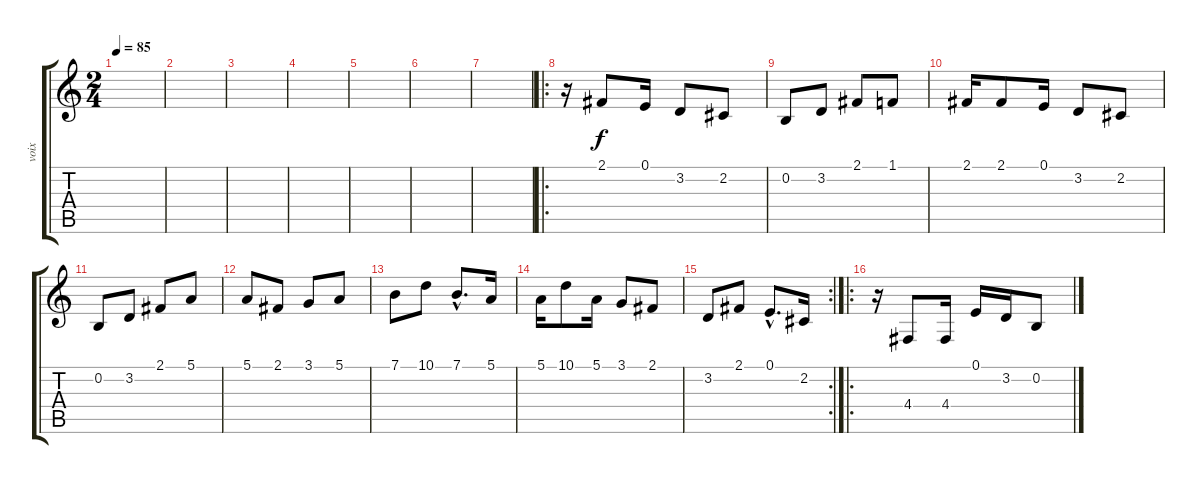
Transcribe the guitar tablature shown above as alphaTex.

\track ("voix" "voix") {instrument tangoaccordion}
\staff {score tabs}
\tuning (E4 B3 G3 D3 A2 E2) {hide}
\ts (2 4)
\tempo 85
\clef g2
\ks c
|
|
|
|
|
|
|
\ro
r.16 2.1.8 0.1.16 3.2.8 2.2.8 |
0.2.8 3.2.8 2.1.8 1.1.8 |
2.1.16 2.1.8 0.1.16 3.2.8 2.2.8 |
0.2.8 3.2.8 2.1.8 5.1.8 |
5.1.8 2.1.8 3.1.8 5.1.8 |
7.1.8 10.1.8 7.1{hac}.8{d} 5.1.16 |
5.1.16 10.1.8 5.1.16 3.1.8 2.1.8 |
\rc 2
3.2.8 2.1.8 0.1{hac}.8{d} 2.2.16 |
\ro
r.16 4.4.8 4.4.16 0.1.16 3.2.16 0.2.8
